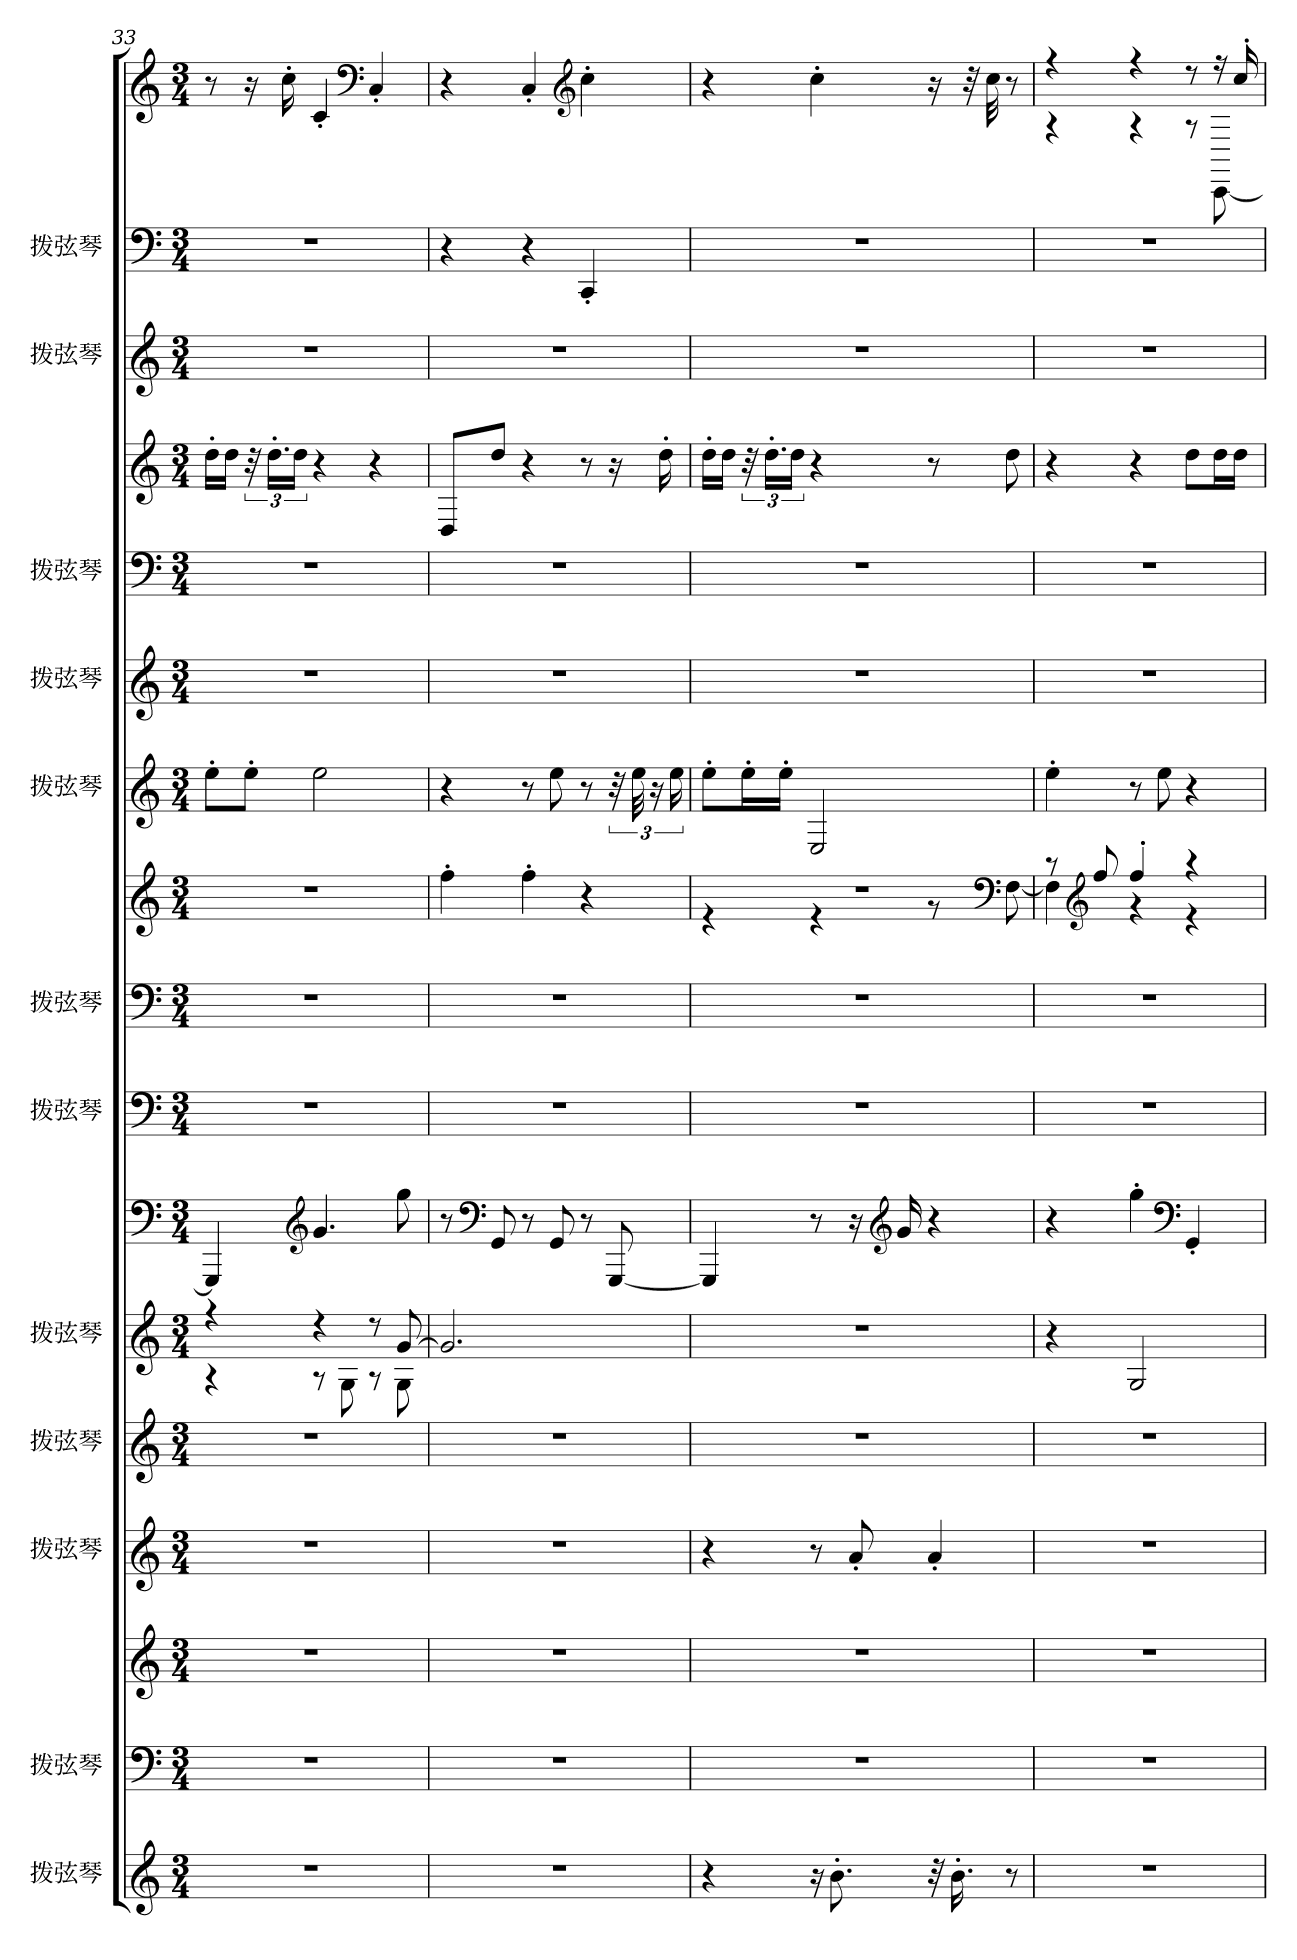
**kern	**kern	**kern	**kern	**kern	**kern	**kern	**kern	**kern	**kern	**kern	**kern	**kern	**kern	**kern	**kern	**kern
*part12	*part11	*part11	*part10	*part9	*part8	*part8	*part7	*part6	*part6	*part5	*part4	*part3	*part3	*part2	*part1	*part1
*staff17	*staff16	*staff15	*staff14	*staff13	*staff12	*staff11	*staff10	*staff9	*staff8	*staff7	*staff6	*staff5	*staff4	*staff3	*staff2	*staff1
*I"拨弦琴	*I"拨弦琴	*	*I"拨弦琴	*I"拨弦琴	*I"拨弦琴	*	*I"拨弦琴	*I"拨弦琴	*	*I"拨弦琴	*I"拨弦琴	*I"拨弦琴	*	*I"拨弦琴	*I"拨弦琴	*
*clefG2	*clefF4	*clefG2	*clefG2	*clefG2	*clefG2	*clefF4	*clefF4	*clefF4	*clefG2	*clefG2	*clefG2	*clefF4	*clefG2	*clefG2	*clefF4	*clefG2
*k[]	*k[]	*k[]	*k[]	*k[]	*k[]	*k[]	*k[]	*k[]	*k[]	*k[]	*k[]	*k[]	*k[]	*k[]	*k[]	*k[]
*M3/4	*M3/4	*M3/4	*M3/4	*M3/4	*M3/4	*M3/4	*M3/4	*M3/4	*M3/4	*M3/4	*M3/4	*M3/4	*M3/4	*M3/4	*M3/4	*M3/4
=33	=33	=33	=33	=33	=33	=33	=33	=33	=33	=33	=33	=33	=33	=33	=33	=33
*	*	*	*	*	*^	*	*	*	*	*	*	*	*	*	*	*
2.r	2.r	2.r	2.r	2.r	4r	4r	4GGG/]	2.r	2.r	2.r	8ee'\L	2.r	2.r	16dd'\LL	2.r	2.r	8r
.	.	.	.	.	.	.	.	.	.	.	.	.	.	16dd\JJ	.	.	.
.	.	.	.	.	.	.	.	.	.	.	8ee'\J	.	.	48r	.	.	16r
.	.	.	.	.	.	.	.	.	.	.	.	.	.	24.dd'\LL	.	.	.
.	.	.	.	.	.	.	.	.	.	.	.	.	.	.	.	.	16cc'\
.	.	.	.	.	.	.	.	.	.	.	.	.	.	24dd\JJ	.	.	.
*	*	*	*	*	*	*	*clefG2	*	*	*	*	*	*	*	*	*	*
.	.	.	.	.	4r	8r	4.g/	.	.	.	2ee\	.	.	4r	.	.	4c'/
.	.	.	.	.	.	8G\	.	.	.	.	.	.	.	.	.	.	.
*	*	*	*	*	*	*	*	*	*	*	*	*	*	*	*	*	*clefF4
.	.	.	.	.	8r	8r	.	.	.	.	.	.	.	4r	.	.	4C'/
.	.	.	.	.	[8g/	8G\	8gg\	.	.	.	.	.	.	.	.	.	.
*	*	*	*	*	*v	*v	*	*	*	*	*	*	*	*	*	*	*
=34	=34	=34	=34	=34	=34	=34	=34	=34	=34	=34	=34	=34	=34	=34	=34	=34
2.r	2.r	2.r	2.r	2.r	2.g/]	8r	2.r	2.r	4ff'\	4r	2.r	2.r	8D/L	2.r	4r	4r
*	*	*	*	*	*	*clefF4	*	*	*	*	*	*	*	*	*	*
.	.	.	.	.	.	8GG/	.	.	.	.	.	.	8dd/J	.	.	.
.	.	.	.	.	.	8r	.	.	4ff'\	8r	.	.	4r	.	4r	4C'/
.	.	.	.	.	.	8GG/	.	.	.	8ee\	.	.	.	.	.	.
*	*	*	*	*	*	*	*	*	*	*	*	*	*	*	*	*clefG2
.	.	.	.	.	.	8r	.	.	4r	8r	.	.	8r	.	4CC'/	4cc'\
.	.	.	.	.	.	[8GGG/	.	.	.	48r	.	.	16r	.	.	.
.	.	.	.	.	.	.	.	.	.	48ee\	.	.	.	.	.	.
.	.	.	.	.	.	.	.	.	.	24r	.	.	.	.	.	.
.	.	.	.	.	.	.	.	.	.	.	.	.	16dd'\	.	.	.
.	.	.	.	.	.	.	.	.	.	24ee\	.	.	.	.	.	.
!!LO:PB:g=z
=35	=35	=35	=35	=35	=35	=35	=35	=35	=35	=35	=35	=35	=35	=35	=35	=35
*	*	*	*	*	*	*	*	*	*^	*	*	*	*	*	*	*
4r	2.r	2.r	4r	2.r	2.r	4GGG/]	2.r	2.r	2.r	4r	8ee'\L	2.r	2.r	16dd'\LL	2.r	2.r	4r
.	.	.	.	.	.	.	.	.	.	.	.	.	.	16dd\JJ	.	.	.
.	.	.	.	.	.	.	.	.	.	.	16ee'\L	.	.	48r	.	.	.
.	.	.	.	.	.	.	.	.	.	.	.	.	.	24.dd'\LL	.	.	.
.	.	.	.	.	.	.	.	.	.	.	16ee'\JJ	.	.	.	.	.	.
.	.	.	.	.	.	.	.	.	.	.	.	.	.	24dd\JJ	.	.	.
16r	.	.	8r	.	.	8r	.	.	.	4r	2E/	.	.	4r	.	.	4cc'\
8.b'\	.	.	.	.	.	.	.	.	.	.	.	.	.	.	.	.	.
.	.	.	8a'/	.	.	16r	.	.	.	.	.	.	.	.	.	.	.
*	*	*	*	*	*	*clefG2	*	*	*	*	*	*	*	*	*	*	*
.	.	.	.	.	.	16g/	.	.	.	.	.	.	.	.	.	.	.
32r	.	.	4a'/	.	.	4r	.	.	.	8r	.	.	.	8r	.	.	16r
16.b'\	.	.	.	.	.	.	.	.	.	.	.	.	.	.	.	.	.
.	.	.	.	.	.	.	.	.	.	.	.	.	.	.	.	.	32r
.	.	.	.	.	.	.	.	.	.	.	.	.	.	.	.	.	32cc\
*	*	*	*	*	*	*	*	*	*clefF4	*	*	*	*	*	*	*	*
8r	.	.	.	.	.	.	.	.	.	[8F\	.	.	.	8dd\	.	.	8r
=36	=36	=36	=36	=36	=36	=36	=36	=36	=36	=36	=36	=36	=36	=36	=36	=36	=36
*	*	*	*	*	*	*	*	*	*	*	*	*	*	*	*	*	*^
2.r	2.r	2.r	2.r	2.r	4r	4r	2.r	2.r	8r	4F\]	4ee'\	2.r	2.r	4r	2.r	2.r	4r	4r
*	*	*	*	*	*	*	*	*	*clefG2	*	*	*	*	*	*	*	*	*
.	.	.	.	.	.	.	.	.	8ff/	.	.	.	.	.	.	.	.	.
.	.	.	.	.	2G/	4gg'\	.	.	4ff'/	4r	8r	.	.	4r	.	.	4r	4r
.	.	.	.	.	.	.	.	.	.	.	8ee\	.	.	.	.	.	.	.
*	*	*	*	*	*	*clefF4	*	*	*	*	*	*	*	*	*	*	*	*
.	.	.	.	.	.	4GG'/	.	.	4r	4r	4r	.	.	8dd\L	.	.	8r	8r
.	.	.	.	.	.	.	.	.	.	.	.	.	.	16dd\L	.	.	16r	[8CC\
.	.	.	.	.	.	.	.	.	.	.	.	.	.	16dd\JJ	.	.	16cc'/	.
*	*	*	*	*	*	*	*	*	*v	*v	*	*	*	*	*	*	*v	*v
=	=	=	=	=	=	=	=	=	=	=	=	=	=	=	=	=
*-	*-	*-	*-	*-	*-	*-	*-	*-	*-	*-	*-	*-	*-	*-	*-	*-
